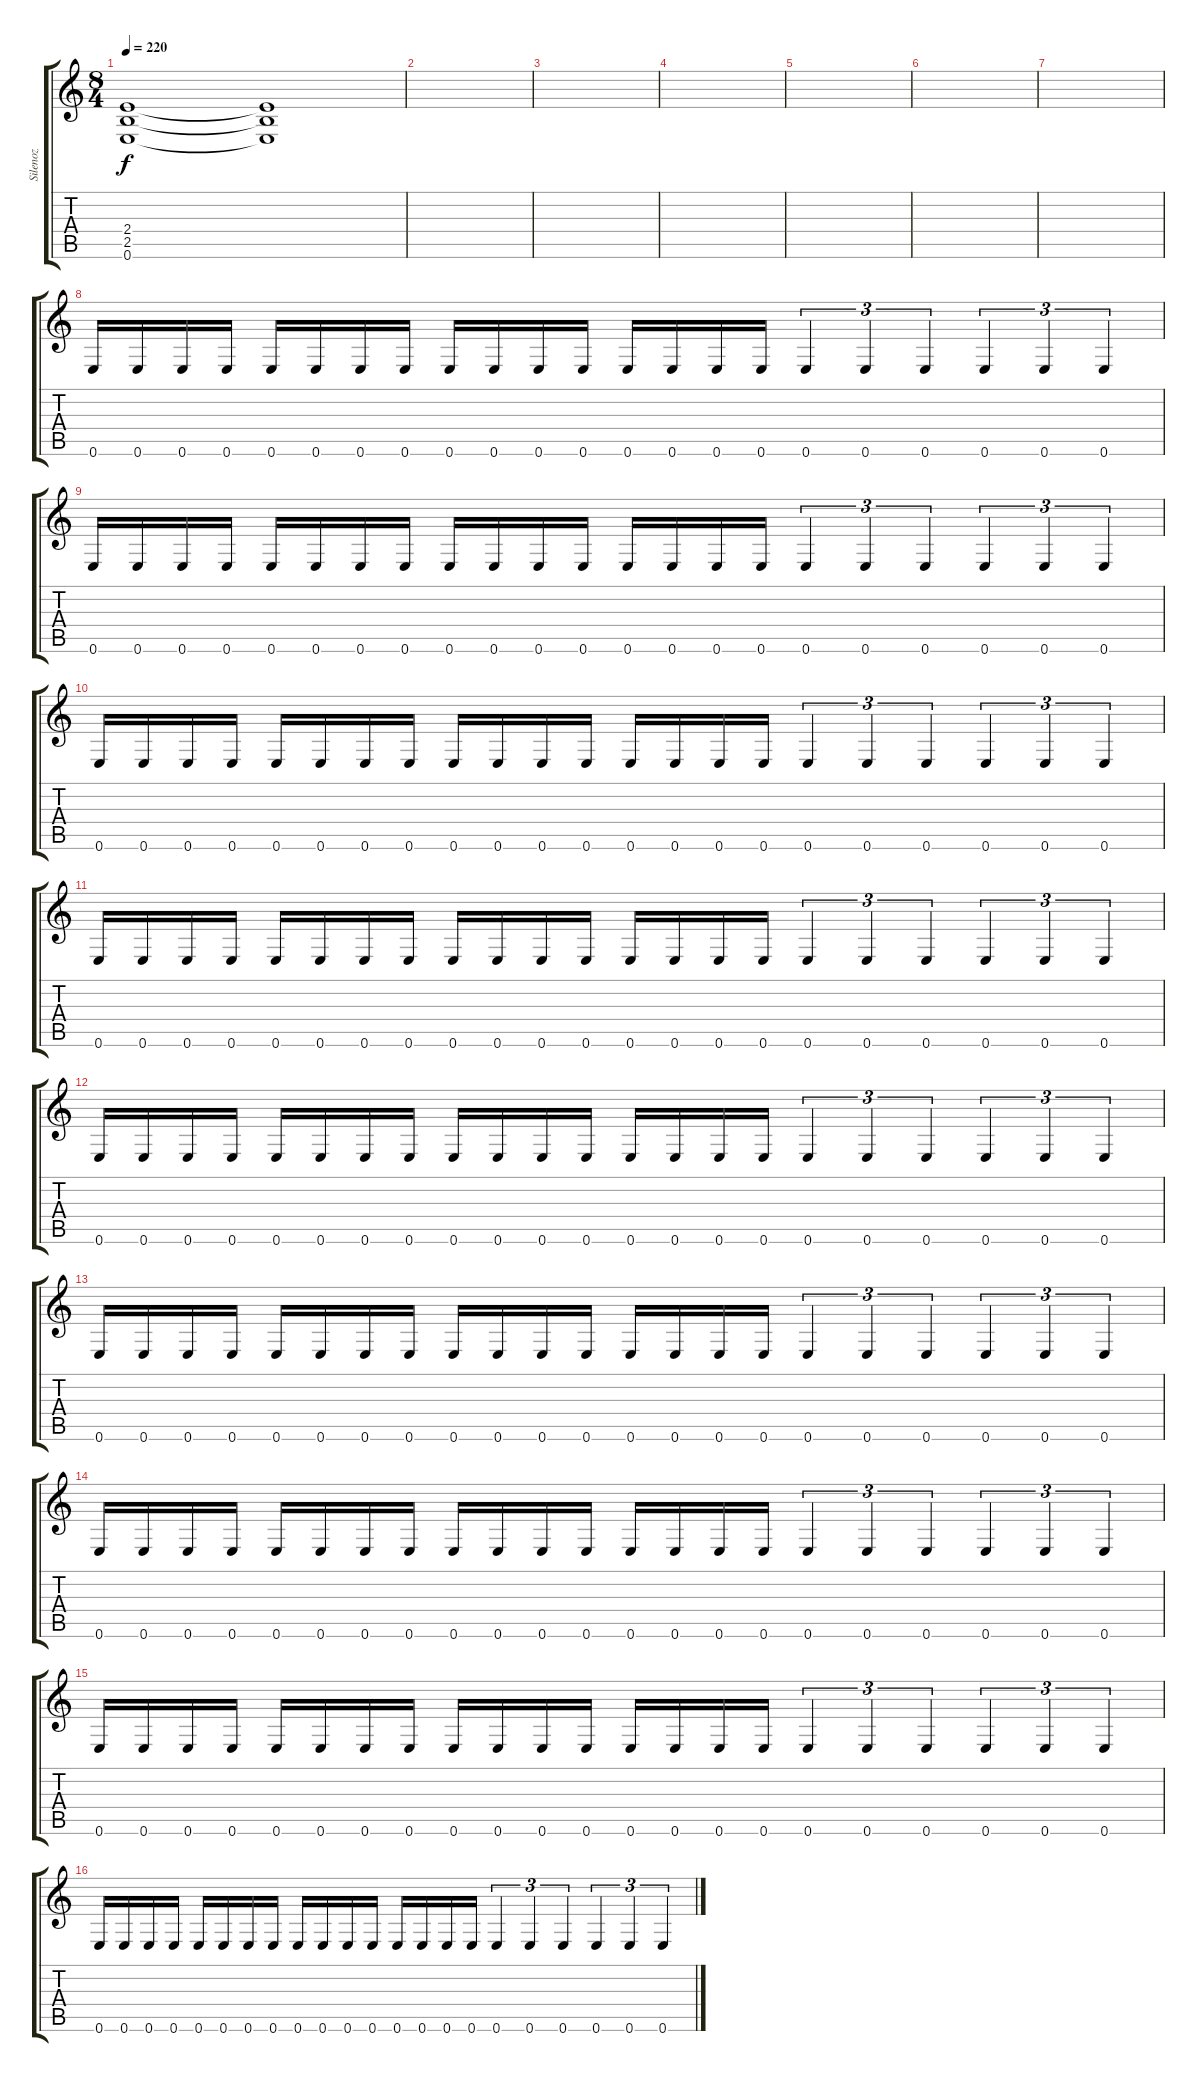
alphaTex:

\track ("Silenoz" "Silenoz") {instrument distortionguitar}
\staff {score tabs}
\tuning (E4 B3 G3 D3 A2 E2) {hide}
\ts (8 4)
\tempo 220
\clef g2
\ks c
(2.4{t} 2.5{t} 0.6{t}).1{dy f} (2.4{t} 2.5{t} 0.6{t}).1 |
|
|
|
|
|
|
0.6.16 0.6.16 0.6.16 0.6.16 0.6.16 0.6.16 0.6.16 0.6.16 0.6.16 0.6.16 0.6.16 0.6.16 0.6.16 0.6.16 0.6.16 0.6.16 0.6.4{tu (3 2)} 0.6.4{tu (3 2)} 0.6.4{tu (3 2)} 0.6.4{tu (3 2)} 0.6.4{tu (3 2)} 0.6.4{tu (3 2)} |
0.6.16 0.6.16 0.6.16 0.6.16 0.6.16 0.6.16 0.6.16 0.6.16 0.6.16 0.6.16 0.6.16 0.6.16 0.6.16 0.6.16 0.6.16 0.6.16 0.6.4{tu (3 2)} 0.6.4{tu (3 2)} 0.6.4{tu (3 2)} 0.6.4{tu (3 2)} 0.6.4{tu (3 2)} 0.6.4{tu (3 2)} |
0.6.16 0.6.16 0.6.16 0.6.16 0.6.16 0.6.16 0.6.16 0.6.16 0.6.16 0.6.16 0.6.16 0.6.16 0.6.16 0.6.16 0.6.16 0.6.16 0.6.4{tu (3 2)} 0.6.4{tu (3 2)} 0.6.4{tu (3 2)} 0.6.4{tu (3 2)} 0.6.4{tu (3 2)} 0.6.4{tu (3 2)} |
0.6.16 0.6.16 0.6.16 0.6.16 0.6.16 0.6.16 0.6.16 0.6.16 0.6.16 0.6.16 0.6.16 0.6.16 0.6.16 0.6.16 0.6.16 0.6.16 0.6.4{tu (3 2)} 0.6.4{tu (3 2)} 0.6.4{tu (3 2)} 0.6.4{tu (3 2)} 0.6.4{tu (3 2)} 0.6.4{tu (3 2)} |
0.6.16 0.6.16 0.6.16 0.6.16 0.6.16 0.6.16 0.6.16 0.6.16 0.6.16 0.6.16 0.6.16 0.6.16 0.6.16 0.6.16 0.6.16 0.6.16 0.6.4{tu (3 2)} 0.6.4{tu (3 2)} 0.6.4{tu (3 2)} 0.6.4{tu (3 2)} 0.6.4{tu (3 2)} 0.6.4{tu (3 2)} |
0.6.16 0.6.16 0.6.16 0.6.16 0.6.16 0.6.16 0.6.16 0.6.16 0.6.16 0.6.16 0.6.16 0.6.16 0.6.16 0.6.16 0.6.16 0.6.16 0.6.4{tu (3 2)} 0.6.4{tu (3 2)} 0.6.4{tu (3 2)} 0.6.4{tu (3 2)} 0.6.4{tu (3 2)} 0.6.4{tu (3 2)} |
0.6.16 0.6.16 0.6.16 0.6.16 0.6.16 0.6.16 0.6.16 0.6.16 0.6.16 0.6.16 0.6.16 0.6.16 0.6.16 0.6.16 0.6.16 0.6.16 0.6.4{tu (3 2)} 0.6.4{tu (3 2)} 0.6.4{tu (3 2)} 0.6.4{tu (3 2)} 0.6.4{tu (3 2)} 0.6.4{tu (3 2)} |
0.6.16 0.6.16 0.6.16 0.6.16 0.6.16 0.6.16 0.6.16 0.6.16 0.6.16 0.6.16 0.6.16 0.6.16 0.6.16 0.6.16 0.6.16 0.6.16 0.6.4{tu (3 2)} 0.6.4{tu (3 2)} 0.6.4{tu (3 2)} 0.6.4{tu (3 2)} 0.6.4{tu (3 2)} 0.6.4{tu (3 2)} |
0.6.16 0.6.16 0.6.16 0.6.16 0.6.16 0.6.16 0.6.16 0.6.16 0.6.16 0.6.16 0.6.16 0.6.16 0.6.16 0.6.16 0.6.16 0.6.16 0.6.4{tu (3 2)} 0.6.4{tu (3 2)} 0.6.4{tu (3 2)} 0.6.4{tu (3 2)} 0.6.4{tu (3 2)} 0.6.4{tu (3 2)}
